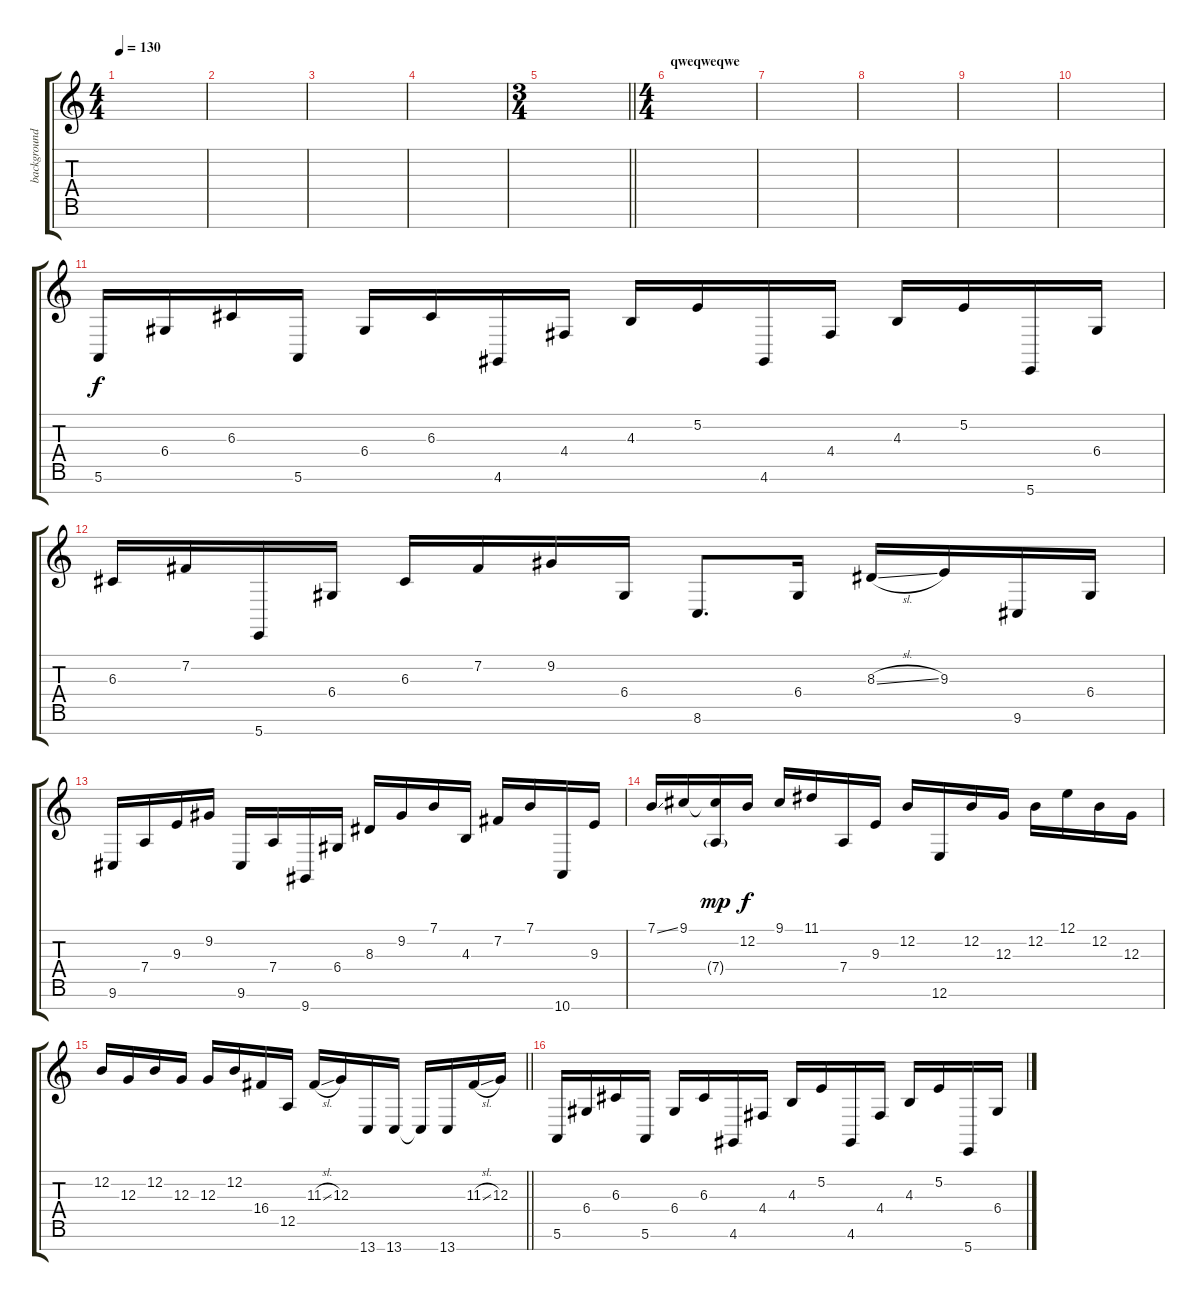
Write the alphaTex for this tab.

\track ("background" "background") {instrument lead6voice}
\staff {score tabs}
\tuning (E4 B3 G3 D3 A2 E2 B1) {hide}
\ts (4 4)
\tempo 130
\clef g2
\ks c
|
|
|
|
\ts (3 4)
\barLineRight lightlight
|
\ts (4 4)
\section ("" "qweqweqwe")
|
|
|
|
|
5.6.16{volume 4} 6.4.16 6.3.16 5.6.16 6.4.16 6.3.16 4.6.16 4.4.16 4.3.16 5.2.16 4.6.16 4.4.16 4.3.16 5.2.16 5.7.16 6.4.16 |
6.3.16 7.2.16 5.7.16 6.4.16 6.3.16 7.2.16 9.2.16 6.4.16 8.6.8{d} 6.4.16{volume 9} 8.3{sl}.16 9.3.16 9.6.16 6.4.16 |
9.6.16 7.4.16 9.3.16 9.2.16 9.6.16 7.4.16 9.7.16 6.4.16 8.3.16 9.2.16 7.1.16 4.3.16 7.2.16 7.1.16 10.7.16 9.3.16 |
7.1{ss}.16 9.1.16 (9.1{t} 7.4{g}).16{dy mp} 12.2.16{dy f} 9.1.16 11.1.16 7.4.16 9.3.16 12.2.16 12.6.16 12.2.16 12.3.16 12.2.16 12.1.16 12.2.16 12.3.16 |
\barLineRight lightlight
12.2.16 12.3.16 12.2.16 12.3.16 12.3.16 12.2.16 16.4.16 12.5.16 11.3{sl}.16 12.3.16 13.7.16 13.7.16 13.7{t}.16 13.7.16 11.3{sl}.16 12.3.16 |
5.6.16{volume 9} 6.4.16 6.3.16 5.6.16 6.4.16 6.3.16 4.6.16 4.4.16 4.3.16 5.2.16 4.6.16 4.4.16 4.3.16 5.2.16 5.7.16 6.4.16
